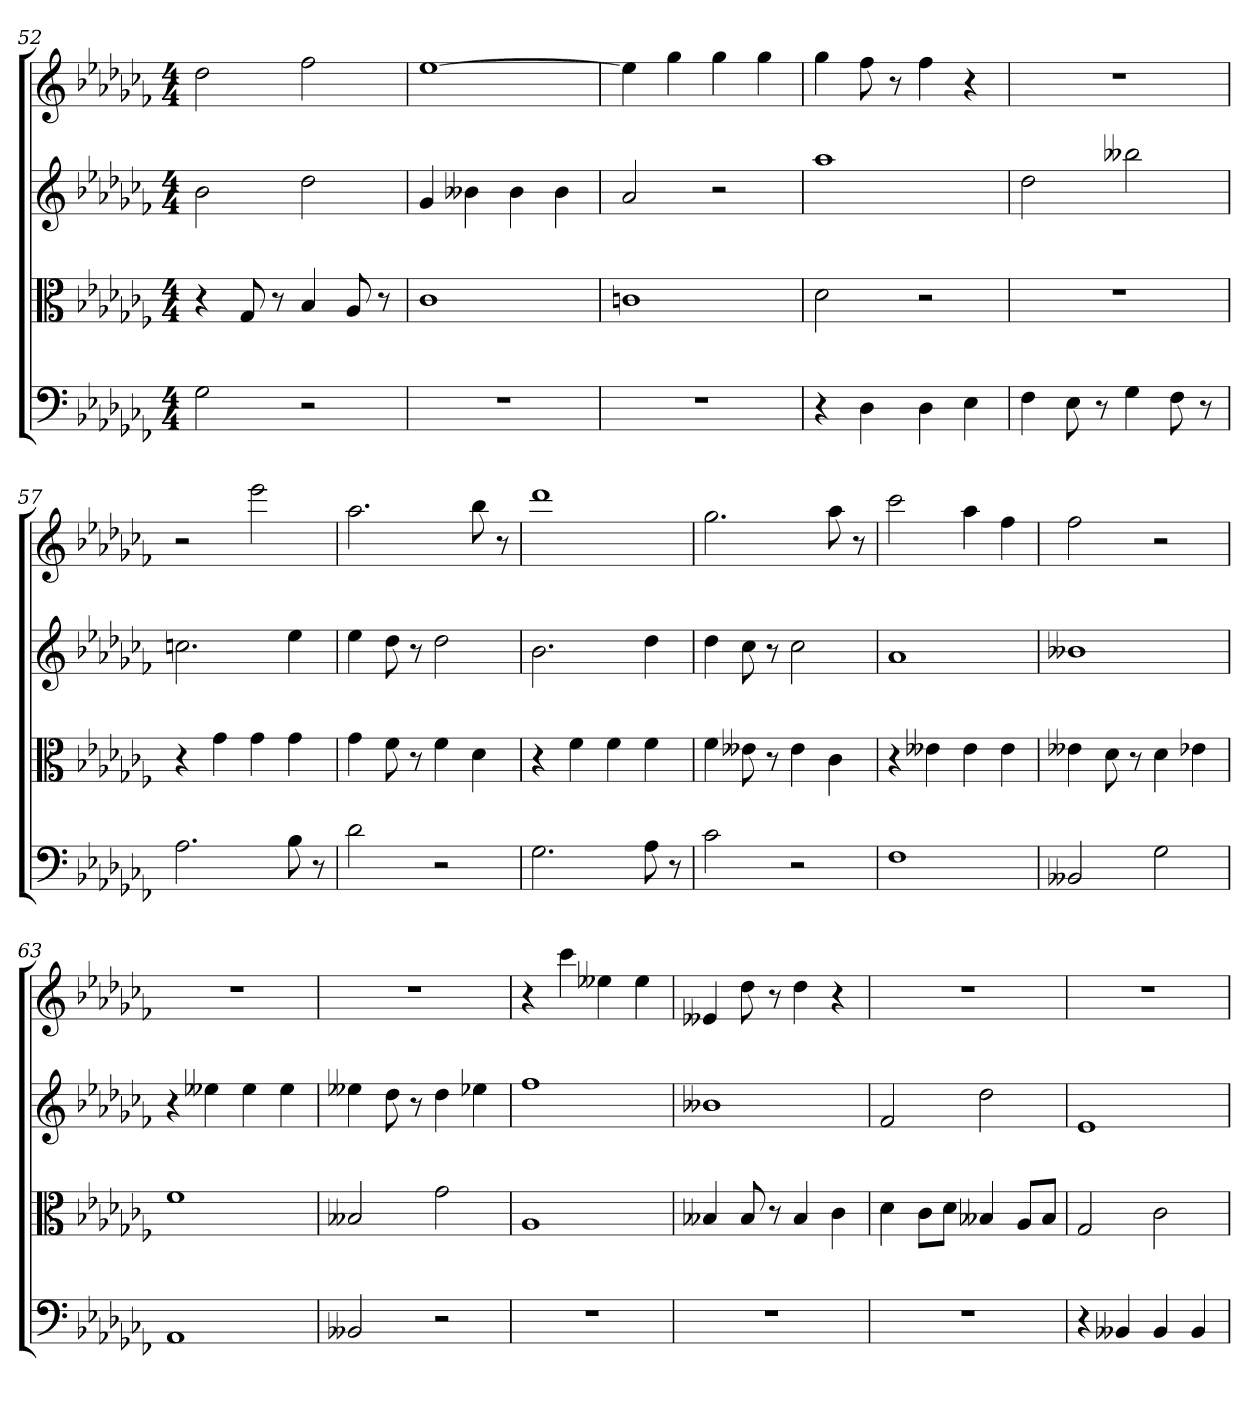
**kern	**kern	**kern	**kern
*part4	*part3	*part2	*part1
*staff4	*staff3	*staff2	*staff1
*clefF4	*clefC3	*clefG2	*clefG2
*k[b-e-a-d-g-c-f-]	*k[b-e-a-d-g-c-f-]	*k[b-e-a-d-g-c-f-]	*k[b-e-a-d-g-c-f-]
*a-:	*a-:	*a-:	*a-:
*M4/4	*M4/4	*M4/4	*M4/4
=52	=52	=52	=52
2G-	4r	2b-	2dd-
.	8G-	.	.
.	8r	.	.
2r	4B-	2dd-	2ff-
.	8A-	.	.
.	8r	.	.
=53	=53	=53	=53
1r	1c-	4g-	[1ee-
.	.	4b--X	.
.	.	4b--	.
.	.	4b--	.
=54	=54	=54	=54
1r	1cn	2a-	4ee-]
.	.	.	4gg-
.	.	2r	4gg-
.	.	.	4gg-
=55	=55	=55	=55
4r	2d-	1aa-	4gg-
4D-	.	.	8ff-
.	.	.	8r
4D-	2r	.	4ff-
4E-	.	.	4r
=56	=56	=56	=56
4F-	1r	2dd-	1r
8E-	.	.	.
8r	.	.	.
4G-	.	2bb--X	.
8F-	.	.	.
8r	.	.	.
=57	=57	=57	=57
2.A-	4r	2.ccn	2r
.	4g-	.	.
.	4g-	.	2eee-
8B-	4g-	4ee-	.
8r	.	.	.
=58	=58	=58	=58
2d-	4g-	4ee-	2.aa-
.	8f-	8dd-	.
.	8r	8r	.
2r	4f-	2dd-	.
.	4d-	.	8bb-
.	.	.	8r
=59	=59	=59	=59
2.G-	4r	2.b-	1ddd-
.	4f-	.	.
.	4f-	.	.
8A-	4f-	4dd-	.
8r	.	.	.
=60	=60	=60	=60
2c-	4f-	4dd-	2.gg-
.	8e--X	8cc-	.
.	8r	8r	.
2r	4e--	2cc-	.
.	4c-	.	8aa-
.	.	.	8r
=61	=61	=61	=61
1F-	4r	1a-	2ccc-
.	4e--X	.	.
.	4e--	.	4aa-
.	4e--	.	4ff-
=62	=62	=62	=62
2BB--X	4e--X	1b--X	2ff-
.	8d-	.	.
.	8r	.	.
2G-	4d-	.	2r
.	4e-X	.	.
=63	=63	=63	=63
1AA-	1f-	4r	1r
.	.	4ee--X	.
.	.	4ee--	.
.	.	4ee--	.
=64	=64	=64	=64
2BB--X	2B--X	4ee--X	1r
.	.	8dd-	.
.	.	8r	.
2r	2g-	4dd-	.
.	.	4ee-X	.
=65	=65	=65	=65
1r	1A-	1ff-	4r
.	.	.	4ccc-
.	.	.	4ee--X
.	.	.	4ee--
=66	=66	=66	=66
1r	4B--X	1b--X	4e--X
.	8B--	.	8dd-
.	8r	.	8r
.	4B--	.	4dd-
.	4c-	.	4r
=67	=67	=67	=67
1r	4d-	2f-	1r
.	8c-\L	.	.
.	8d-\J	.	.
.	4B--X	2dd-	.
.	8A-/L	.	.
.	8B--/J	.	.
=68	=68	=68	=68
4r	2G-	1e-	1r
4BB--X	.	.	.
4BB--	2c-	.	.
4BB--	.	.	.
=	=	=	=
*-	*-	*-	*-
